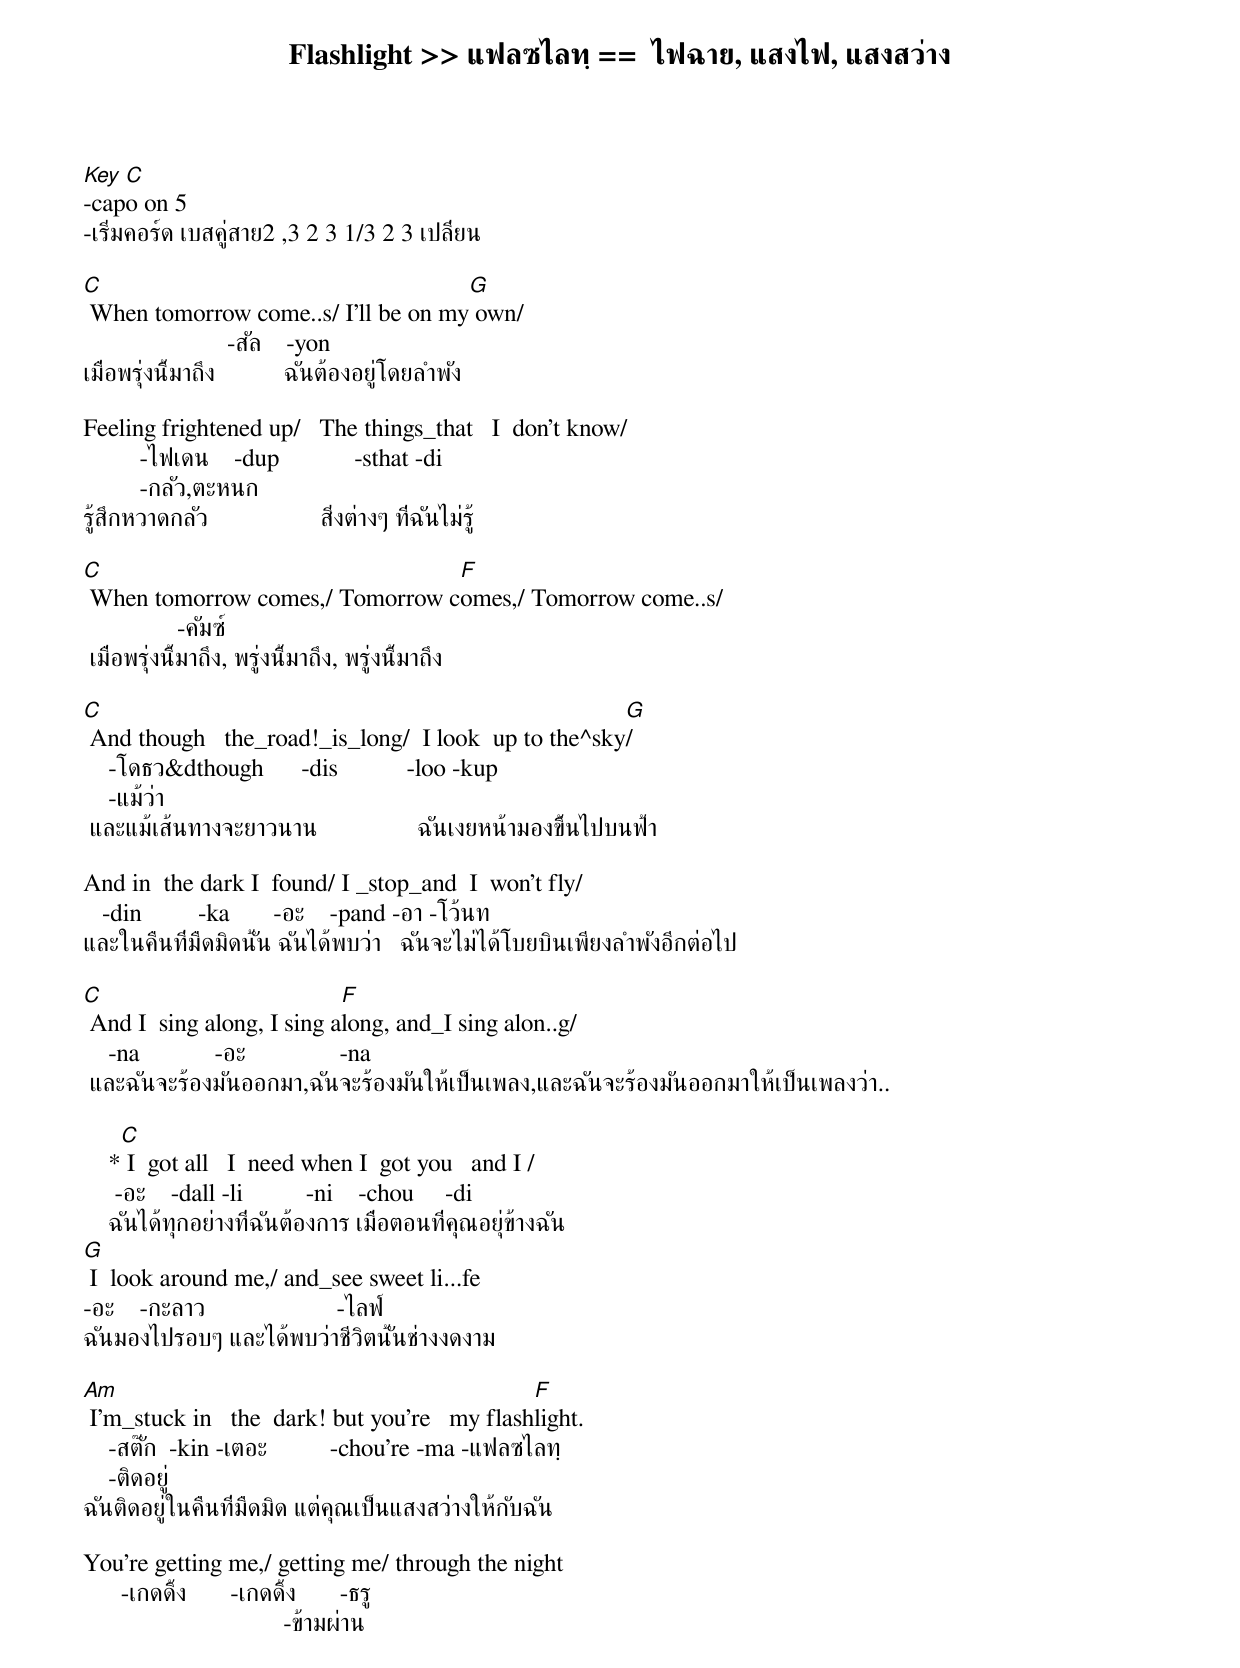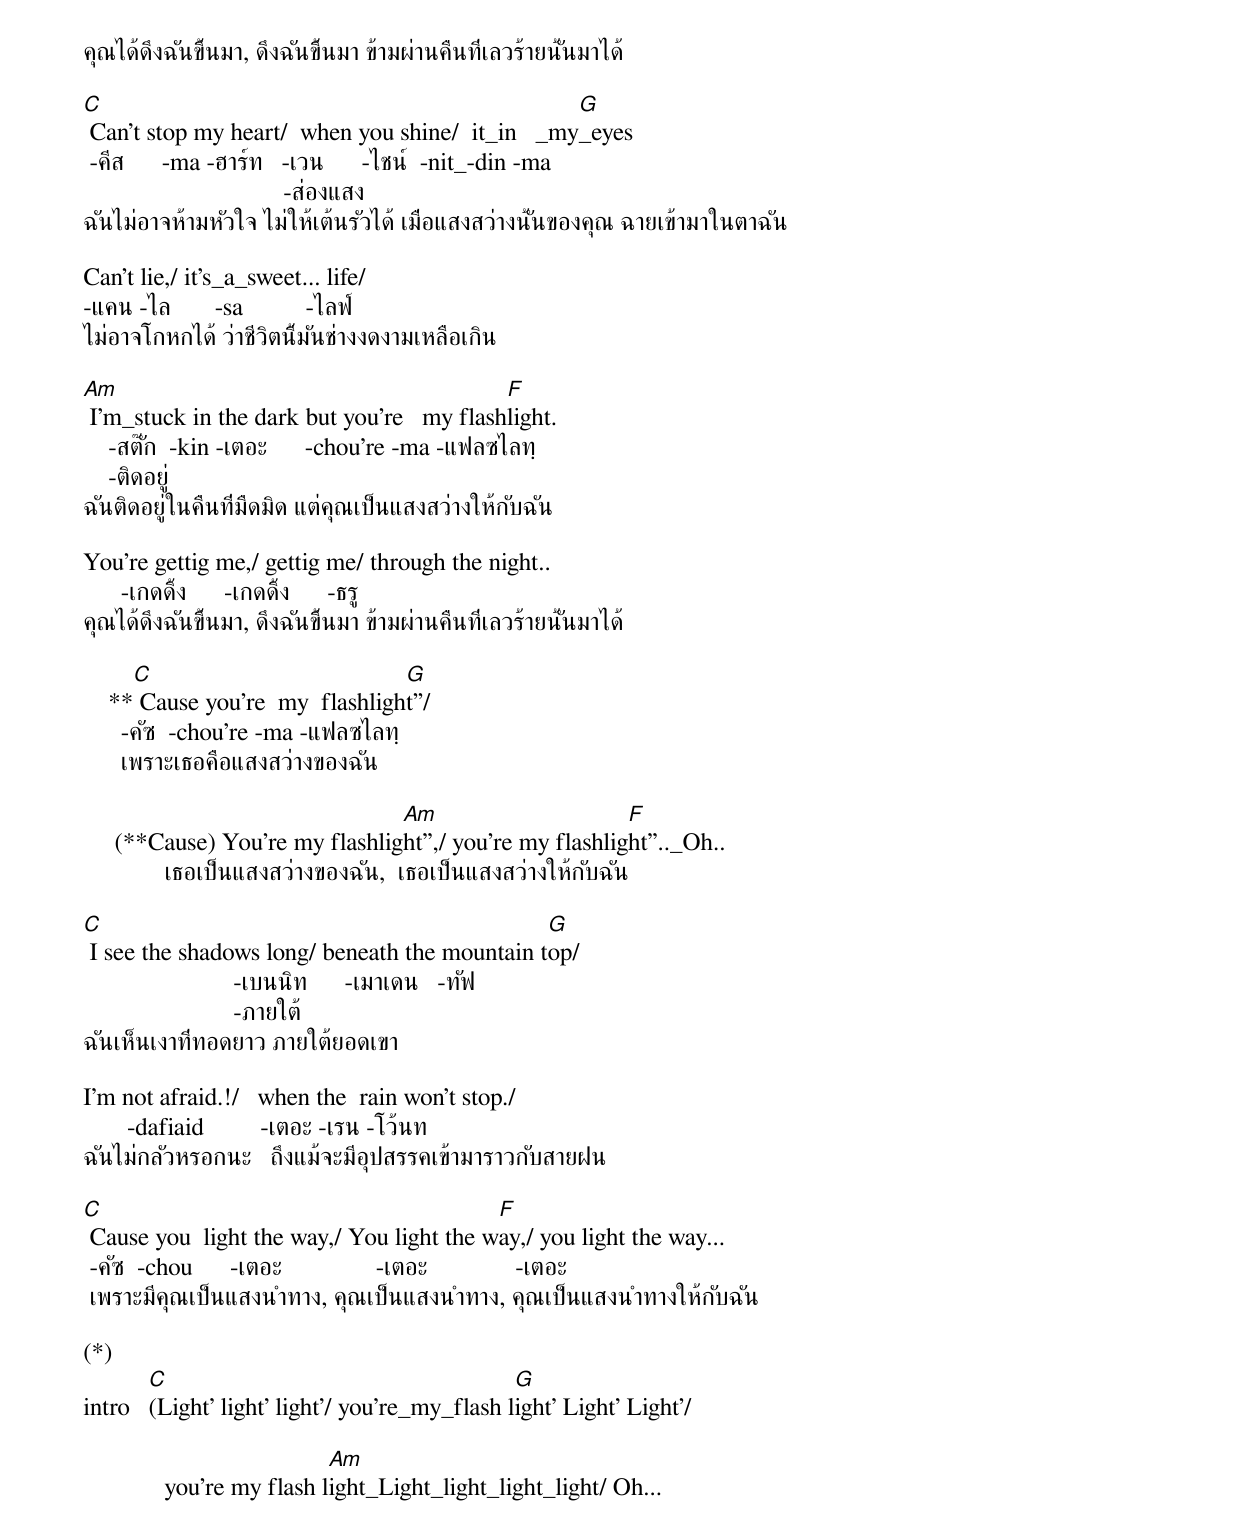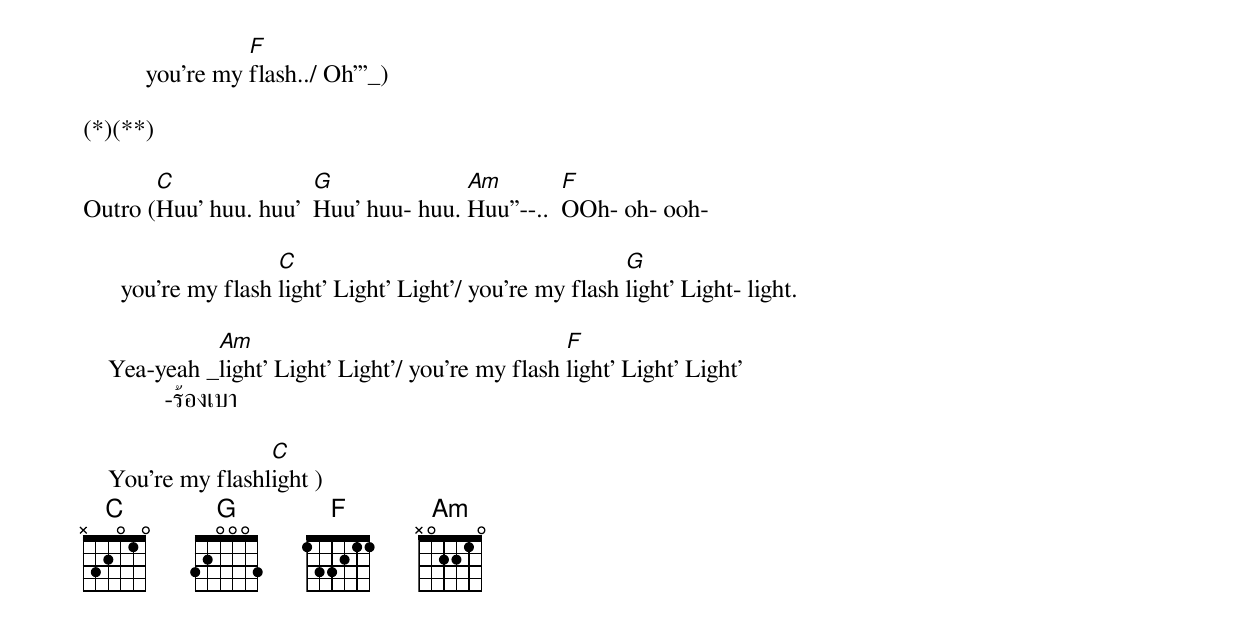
    Flashlight >> แฟลซไลทฺ ==  ไฟฉาย, แสงไฟ, แสงสว่าง

Key C
-capo on 5
-เริ่มคอร์ด เบสคู่สาย2 ,3 2 3 1/3 2 3 เปลี่ยน

C                                    G
 When tomorrow come..s/ I'll be on my own/
                       -สัล    -yon
เมื่อพรุ่งนี้มาถึง           ฉันต้องอยู่โดยลำพัง

Feeling frightened up/   The things_that   I  don't know/
         -ไฟเดน    -dup            -sthat -di
         -กลัว,ตะหนก
รู้สึกหวาดกลัว                  สิ่งต่างๆ ที่ฉันไม่รู้

C                                F
 When tomorrow comes,/ Tomorrow comes,/ Tomorrow come..s/
               -คัมซ์
 เมื่อพรุ่งนี้มาถึง, พรู่งนี้มาถึง, พรู่งนี้มาถึง

C                                                      G
 And though   the_road!_is_long/  I look  up to the^sky/
    -โดธว&dthough      -dis           -loo -kup
    -แม้ว่า
 และแม้เส้นทางจะยาวนาน                ฉันเงยหน้ามองขึ้นไปบนฟ้า

And in  the dark I  found/ I _stop_and  I  won't fly/
   -din         -ka       -อะ    -pand -อา -โว้นท
และในคืนที่มืดมิดนั้น ฉันได้พบว่า   ฉันจะไม่ได้โบยบินเพียงลำพังอีกต่อไป

C                           F
 And I  sing along, I sing along, and_I sing alon..g/
    -na            -อะ               -na
 และฉันจะร้องมันออกมา,ฉันจะร้องมันให้เป็นเพลง,และฉันจะร้องมันออกมาให้เป็นเพลงว่า..

     C
    * I  got all   I  need when I  got you   and I /
     -อะ    -dall -li          -ni    -chou     -di
    ฉันได้ทุกอย่างที่ฉันต้องการ เมื่อตอนที่คุณอยุ่ข้างฉัน
G
 I  look around me,/ and_see sweet li...fe
-อะ    -กะลาว                     -ไลฟ์
ฉันมองไปรอบๆ และได้พบว่าชีวิตนั้นช่างงดงาม

Am                                              F
 I'm_stuck in   the  dark! but you're   my flashlight.
    -สตั๊ก  -kin -เตอะ          -chou're -ma -แฟลซไลทฺ
    -ติดอยู่
ฉันติดอยู่ในคืนที่มืดมิด แต่คุณเป็นแสงสว่างให้กับฉัน

You're getting me,/ getting me/ through the night
      -เกดดิ้ง       -เกดดิ้ง       -ธรู
                                -ข้ามผ่าน
คุณได้ดึงฉันขึ้นมา, ดึงฉันขึ้นมา ข้ามผ่านคืนที่เลวร้ายนั้นมาได้

C                                                  G
 Can't stop my heart/  when you shine/  it_in   _my_eyes
 -คีส      -ma -ฮาร์ท   -เวน      -ไชน์  -nit_-din -ma
                                -ส่องแสง
ฉันไม่อาจห้ามหัวใจ ไม่ให้เต้นรัวได้ เมื่อแสงสว่างนั้นของคุณ ฉายเข้ามาในตาฉัน

Can't lie,/ it's_a_sweet... life/
-แคน -ไล       -sa          -ไลฟ์
ไม่อาจโกหกได้ ว่าชีวิตนี้มันช่างงดงามเหลือเกิน

Am                                          F
 I'm_stuck in the dark but you're   my flashlight.
    -สตั๊ก  -kin -เตอะ      -chou're -ma -แฟลซไลทฺ
    -ติดอยู่
ฉันติดอยู่ในคืนที่มืดมิด แต่คุณเป็นแสงสว่างให้กับฉัน

You're gettig me,/ gettig me/ through the night..
      -เกดดิ้ง      -เกดดิ้ง      -ธรู
คุณได้ดึงฉันขึ้นมา, ดึงฉันขึ้นมา ข้ามผ่านคืนที่เลวร้ายนั้นมาได้

      C                           G
    ** Cause you're  my  flashlight''/
      -คัซ  -chou're -ma -แฟลซไลทฺ
      เพราะเธอคือแสงสว่างของฉัน

                                 Am                       F
     (**Cause) You're my flashlight'',/ you're my flashlight''.._Oh..
             เธอเป็นแสงสว่างของฉัน,  เธอเป็นแสงสว่างให้กับฉัน

C                                              G
 I see the shadows long/ beneath the mountain top/
                        -เบนนิท      -เมาเดน   -ทัฟ
                        -ภายใต้
ฉันเห็นเงาที่ทอดยาว ภายใต้ยอดเขา

I'm not afraid.!/   when the  rain won't stop./
       -dafiaid         -เตอะ -เรน -โว้นท
ฉันไม่กลัวหรอกนะ   ถึงแม้จะมีอุปสรรคเข้ามาราวกับสายฝน

C                                          F
 Cause you  light the way,/ You light the way,/ you light the way...
 -คัซ  -chou      -เตอะ               -เตอะ              -เตอะ
 เพราะมีคุณเป็นแสงนำทาง, คุณเป็นแสงนำทาง, คุณเป็นแสงนำทางให้กับฉัน

(*)
        C                                       G
intro   (Light' light' light'/ you're_my_flash light' Light' Light'/

                              Am
             you're my flash light_Light_light_light_light/ Oh...

                    F
          you're my flash../ Oh'''_)

(*)(**)

       C               G              Am         F
Outro (Huu' huu. huu'  Huu' huu- huu. Huu''--..  OOh- oh- ooh-

                      C                                     G
      you're my flash light' Light' Light'/ you're my flash light' Light- light.

              Am                                    F
    Yea-yeah _light' Light' Light'/ you're my flash light' Light' Light'
             -ร้องเบา

                    C
    You're my flashlight )
